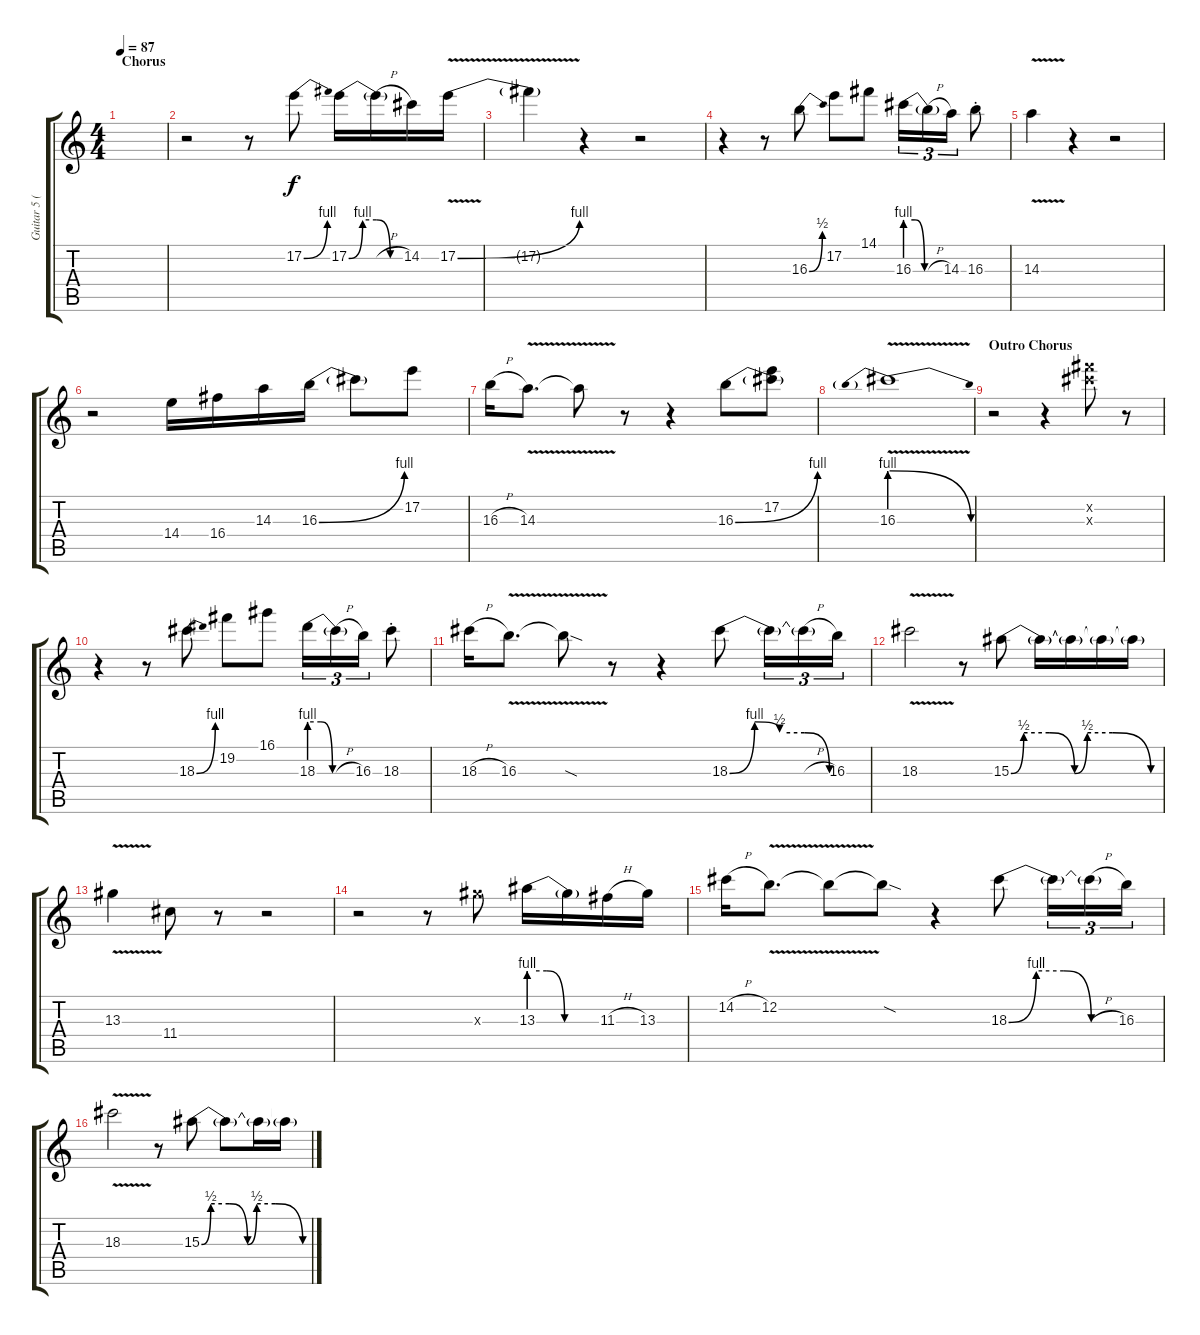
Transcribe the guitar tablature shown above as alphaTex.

\track ("Guitar 5 (Dist)" "Guitar 5 (") {instrument distortionguitar}
\staff {score tabs}
\tuning (E4 B3 G3 D3 A2 E2) {hide}
\ts (4 4)
\section ("" "Chorus")
\tempo 87
\clef g2
\ks c
|
r.2 r.8 17.2{be (bend 0 0 60 4)}.8 17.2{be (custom 0 0 15 4 30 4 45 0 60 0)}.16 17.2{h t}.16 14.2.16 17.2{be (bend 0 0 60 4) v}.16 |
17.2{t}.4 r.4 r.2 |
r.4 r.8 16.3{be (bend 0 0 60 2)}.8 17.2.8 14.1.8 16.3{be (custom 0 4 15 4 30 0 60 0)}.16{tu (3 2)} 16.3{h t}.16{tu (3 2)} 14.3.16{tu (3 2)} 16.3{st}.8 |
14.3{v}.4 r.4 r.2 |
r.2 14.4.16 16.4.16 14.3.16 16.3{be (bend 0 0 60 4)}.16 16.3{t}.8 17.2.8 |
16.3{h}.16 14.3{v}.8{d} 14.3{t}.8 r.8 r.4 16.3{be (bend 0 0 60 4)}.8 (17.2 16.3{t}).8 |
16.3{be (prebendrelease 0 4 60 0) v}.1 |
\section ("" "Outro Chorus")
r.2 r.4 (19.2{x} 18.3{x}).8 r.8 |
r.4 r.8 18.3{be (bend 0 0 60 4)}.8 19.2.8 16.1.8 18.3{be (custom 0 4 15 4 30 0 60 0)}.16{tu (3 2)} 18.3{h t}.16{tu (3 2)} 16.3.16{tu (3 2)} 18.3{st}.8 |
18.3{h}.16 16.3{v}.8{d} 16.3{sod t}.8 r.8 r.4 18.3{be (custom 0 0 15 4 30 2 45 2 60 0)}.8 18.3{t}.16{tu (3 2)} 18.3{h t}.16{tu (3 2)} 16.3.16{tu (3 2)} |
18.3{v}.2 r.8 15.3{be (custom 0 0 5 2 15 2 25 0 30 2 40 2 55 0 60 0)}.8 15.3{t}.16 15.3{t}.16 15.3{t}.16 15.3{t}.16 |
13.3{v}.4 11.4.8 r.8 r.2 |
r.2 r.8 13.3{x}.8 13.3{be (custom 0 4 15 4 30 0 60 0)}.16 13.3{t}.16 11.3{h}.16 13.3.16 |
14.2{h}.16 12.2{v}.8{d} 12.2{t}.8 12.2{sod t}.8 r.4 18.3{be (custom 0 0 15 4 30 4 45 0 60 0)}.8 18.3{t}.16{tu (3 2)} 18.3{h t}.16{tu (3 2)} 16.3.16{tu (3 2)} |
18.3{v}.2 r.8 15.3{be (custom 0 0 5 2 15 2 25 0 30 2 40 2 55 0 60 0)}.8 15.3{t}.8 15.3{t}.16 15.3{t}.16
